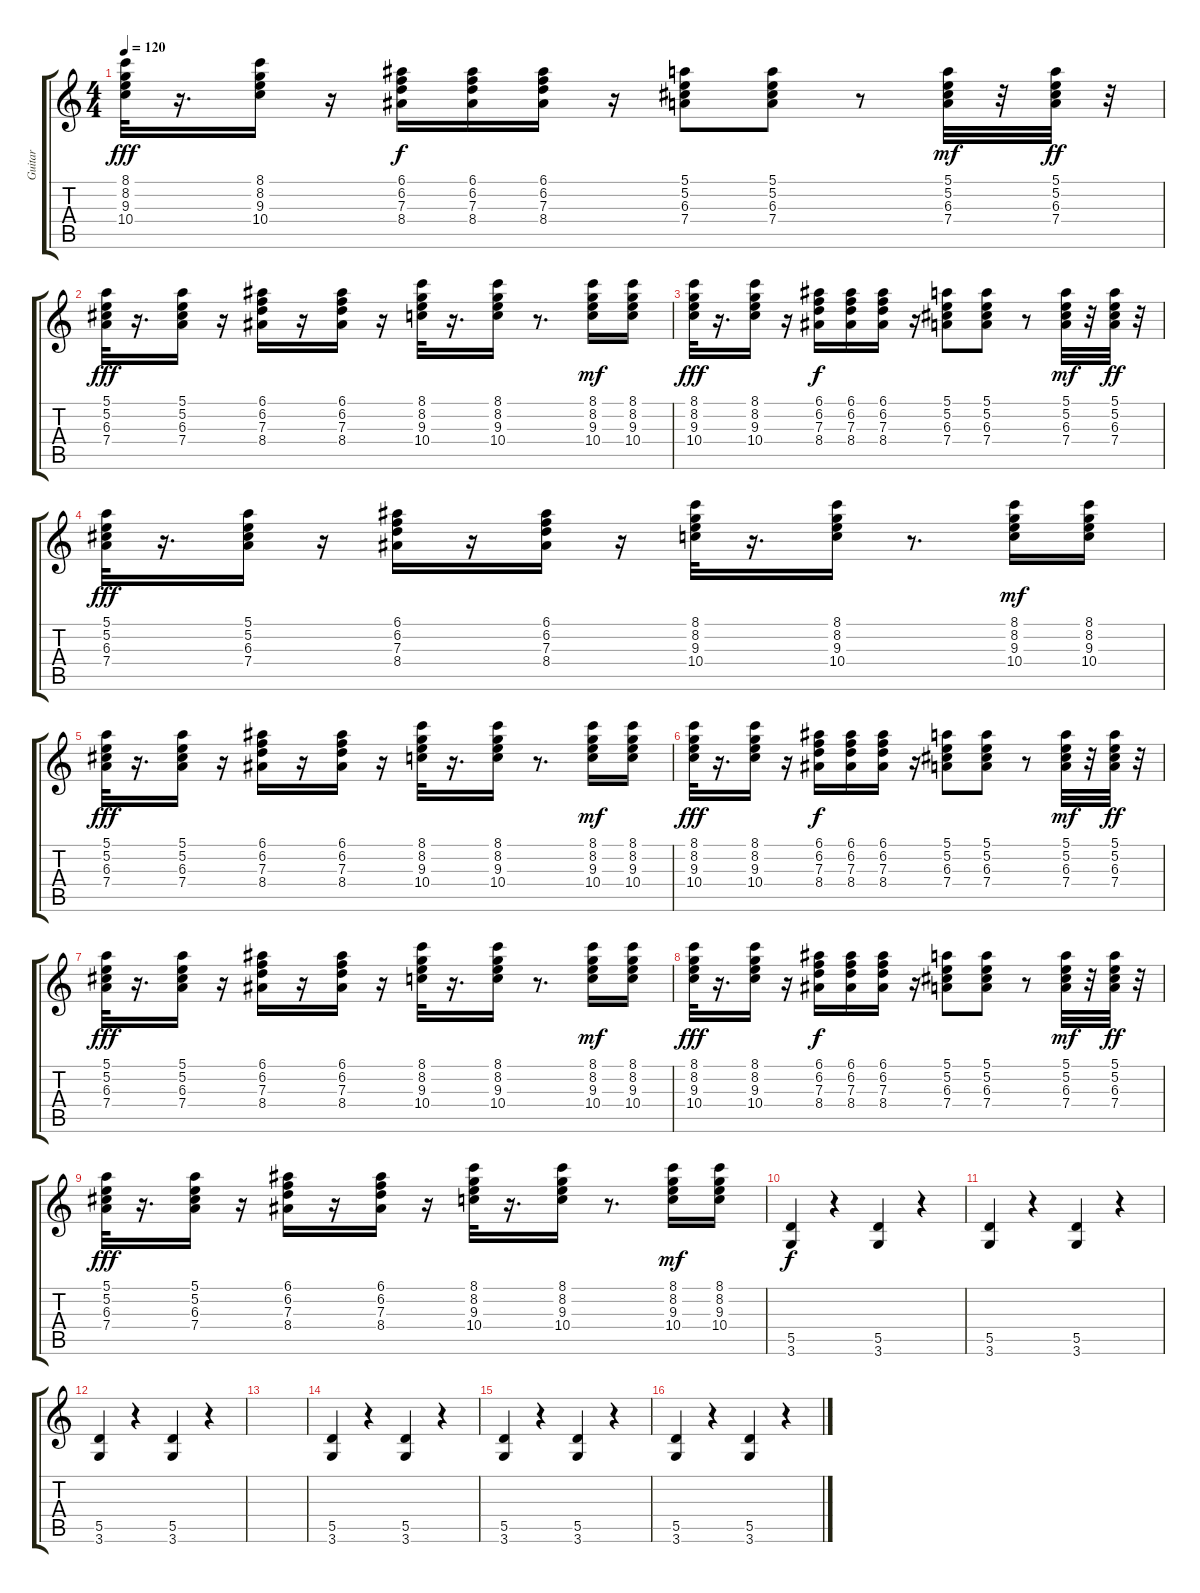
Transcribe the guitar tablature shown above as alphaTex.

\track ("Guitar" "Guitar") {instrument overdrivenguitar}
\staff {score tabs}
\tuning (E4 B3 G3 D3 A2 E2) {hide}
\ts (4 4)
\tempo 120
\clef g2
\ks c
(8.1 8.2 9.3 10.4).32{dy fff} r.16{d} (8.1 8.2 9.3 10.4).16 r.16 (6.1 6.2 7.3 8.4).16{dy f} (6.1 6.2 7.3 8.4).16 (6.1 6.2 7.3 8.4).16 r.16 (5.1 5.2 6.3 7.4).8 (5.1 5.2 6.3 7.4).8 r.8 (5.1 5.2 6.3 7.4).32{dy mf} r.32 (5.1 5.2 6.3 7.4).32{dy ff} r.32 |
(5.1 5.2 6.3 7.4).32{dy fff} r.16{d} (5.1 5.2 6.3 7.4).16 r.16 (6.1 6.2 7.3 8.4).16 r.16 (6.1 6.2 7.3 8.4).16 r.16 (8.1 8.2 9.3 10.4).32 r.16{d} (8.1 8.2 9.3 10.4).16 r.8{d} (8.1 8.2 9.3 10.4).16{dy mf} (8.1 8.2 9.3 10.4).16 |
(8.1 8.2 9.3 10.4).32{dy fff} r.16{d} (8.1 8.2 9.3 10.4).16 r.16 (6.1 6.2 7.3 8.4).16{dy f} (6.1 6.2 7.3 8.4).16 (6.1 6.2 7.3 8.4).16 r.16 (5.1 5.2 6.3 7.4).8 (5.1 5.2 6.3 7.4).8 r.8 (5.1 5.2 6.3 7.4).32{dy mf} r.32 (5.1 5.2 6.3 7.4).32{dy ff} r.32 |
(5.1 5.2 6.3 7.4).32{dy fff} r.16{d} (5.1 5.2 6.3 7.4).16 r.16 (6.1 6.2 7.3 8.4).16 r.16 (6.1 6.2 7.3 8.4).16 r.16 (8.1 8.2 9.3 10.4).32 r.16{d} (8.1 8.2 9.3 10.4).16 r.8{d} (8.1 8.2 9.3 10.4).16{dy mf} (8.1 8.2 9.3 10.4).16 |
(5.1 5.2 6.3 7.4).32{dy fff} r.16{d} (5.1 5.2 6.3 7.4).16 r.16 (6.1 6.2 7.3 8.4).16 r.16 (6.1 6.2 7.3 8.4).16 r.16 (8.1 8.2 9.3 10.4).32 r.16{d} (8.1 8.2 9.3 10.4).16 r.8{d} (8.1 8.2 9.3 10.4).16{dy mf} (8.1 8.2 9.3 10.4).16 |
(8.1 8.2 9.3 10.4).32{dy fff} r.16{d} (8.1 8.2 9.3 10.4).16 r.16 (6.1 6.2 7.3 8.4).16{dy f} (6.1 6.2 7.3 8.4).16 (6.1 6.2 7.3 8.4).16 r.16 (5.1 5.2 6.3 7.4).8 (5.1 5.2 6.3 7.4).8 r.8 (5.1 5.2 6.3 7.4).32{dy mf} r.32 (5.1 5.2 6.3 7.4).32{dy ff} r.32 |
(5.1 5.2 6.3 7.4).32{dy fff} r.16{d} (5.1 5.2 6.3 7.4).16 r.16 (6.1 6.2 7.3 8.4).16 r.16 (6.1 6.2 7.3 8.4).16 r.16 (8.1 8.2 9.3 10.4).32 r.16{d} (8.1 8.2 9.3 10.4).16 r.8{d} (8.1 8.2 9.3 10.4).16{dy mf} (8.1 8.2 9.3 10.4).16 |
(8.1 8.2 9.3 10.4).32{dy fff} r.16{d} (8.1 8.2 9.3 10.4).16 r.16 (6.1 6.2 7.3 8.4).16{dy f} (6.1 6.2 7.3 8.4).16 (6.1 6.2 7.3 8.4).16 r.16 (5.1 5.2 6.3 7.4).8 (5.1 5.2 6.3 7.4).8 r.8 (5.1 5.2 6.3 7.4).32{dy mf} r.32 (5.1 5.2 6.3 7.4).32{dy ff} r.32 |
(5.1 5.2 6.3 7.4).32{dy fff} r.16{d} (5.1 5.2 6.3 7.4).16 r.16 (6.1 6.2 7.3 8.4).16 r.16 (6.1 6.2 7.3 8.4).16 r.16 (8.1 8.2 9.3 10.4).32 r.16{d} (8.1 8.2 9.3 10.4).16 r.8{d} (8.1 8.2 9.3 10.4).16{dy mf} (8.1 8.2 9.3 10.4).16 |
(5.5 3.6).4{dy f} r.4 (5.5 3.6).4 r.4 |
(5.5 3.6).4 r.4 (5.5 3.6).4 r.4 |
(5.5 3.6).4 r.4 (5.5 3.6).4 r.4 |
|
(5.5 3.6).4 r.4 (5.5 3.6).4 r.4 |
(5.5 3.6).4 r.4 (5.5 3.6).4 r.4 |
(5.5 3.6).4 r.4 (5.5 3.6).4 r.4
